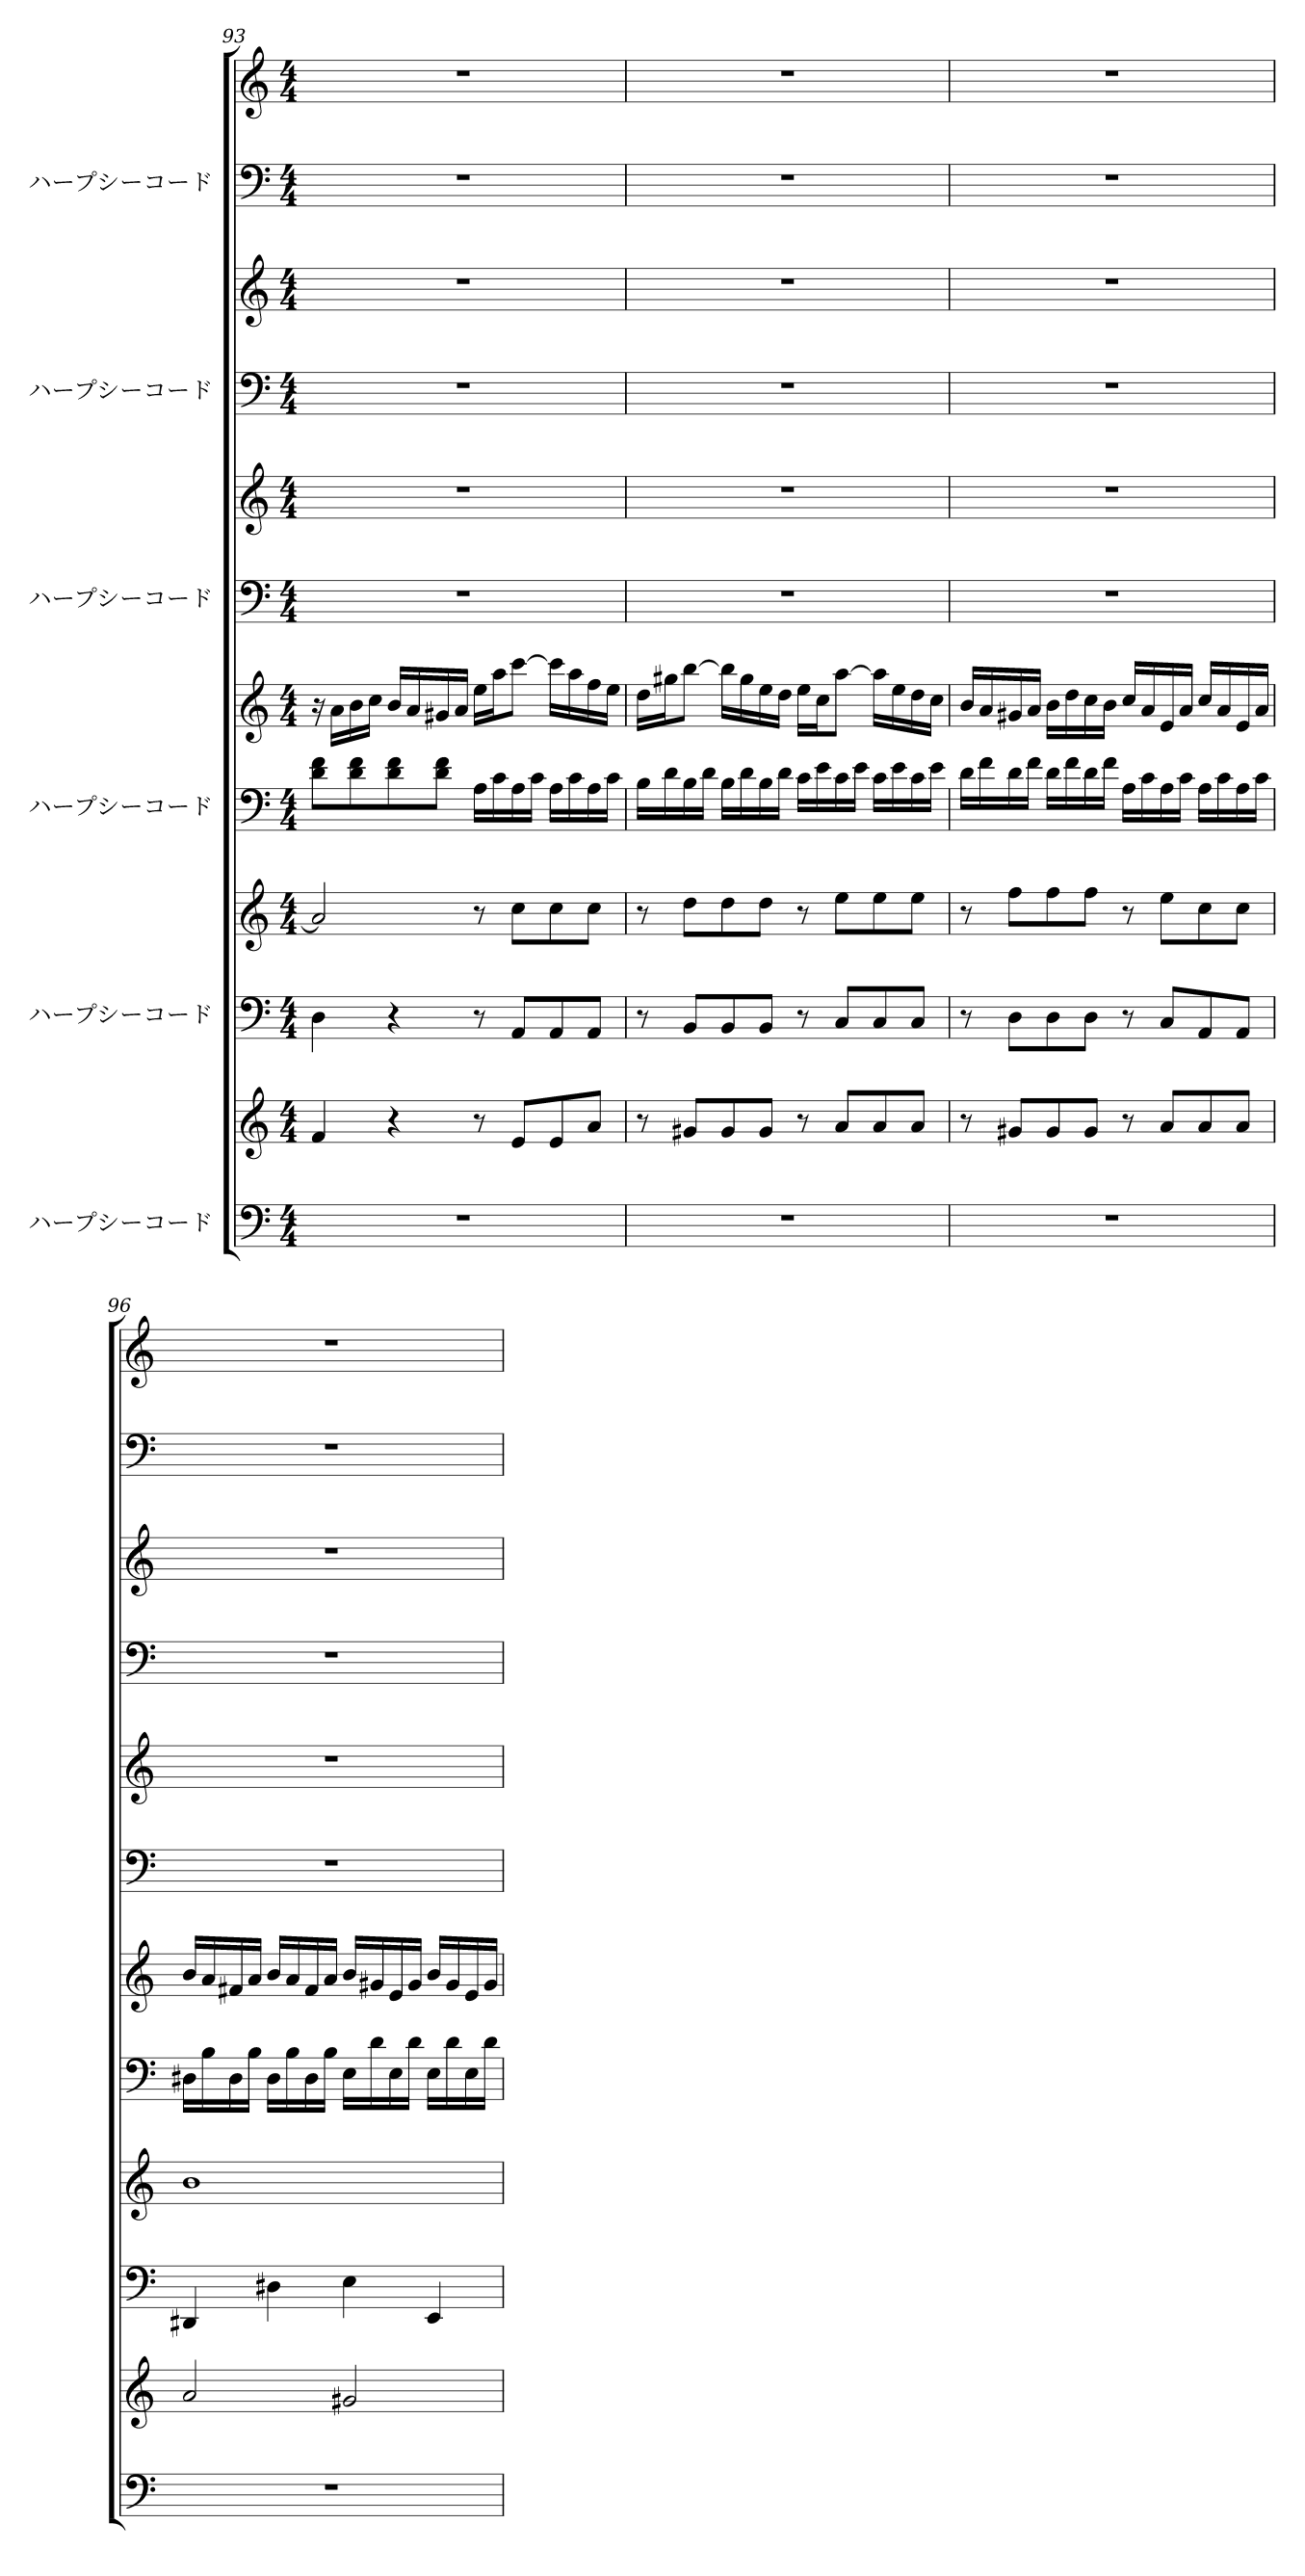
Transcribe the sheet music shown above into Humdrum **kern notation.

**kern	**kern	**kern	**kern	**kern	**kern	**kern	**kern	**kern	**kern	**kern	**kern
*part6	*part6	*part5	*part5	*part4	*part4	*part3	*part3	*part2	*part2	*part1	*part1
*staff12	*staff11	*staff10	*staff9	*staff8	*staff7	*staff6	*staff5	*staff4	*staff3	*staff2	*staff1
*I"ハープシーコード	*	*I"ハープシーコード	*	*I"ハープシーコード	*	*I"ハープシーコード	*	*I"ハープシーコード	*	*I"ハープシーコード	*
!!LO:PB:g=z
*clefF4	*clefG2	*clefF4	*clefG2	*clefF4	*clefG2	*clefF4	*clefG2	*clefF4	*clefG2	*clefF4	*clefG2
*k[]	*k[]	*k[]	*k[]	*k[]	*k[]	*k[]	*k[]	*k[]	*k[]	*k[]	*k[]
*M4/4	*M4/4	*M4/4	*M4/4	*M4/4	*M4/4	*M4/4	*M4/4	*M4/4	*M4/4	*M4/4	*M4/4
=93	=93	=93	=93	=93	=93	=93	=93	=93	=93	=93	=93
1r	4f/	4D\	2a/]	8d\ 8f\L	16r	1r	1r	1r	1r	1r	1r
.	.	.	.	.	16a\LL	.	.	.	.	.	.
.	.	.	.	8d\ 8f\	16b\	.	.	.	.	.	.
.	.	.	.	.	16cc\JJ	.	.	.	.	.	.
.	4r	4r	.	8d\ 8f\	16b/LL	.	.	.	.	.	.
.	.	.	.	.	16a/	.	.	.	.	.	.
.	.	.	.	8d\ 8f\J	16g#X/	.	.	.	.	.	.
.	.	.	.	.	16a/JJ	.	.	.	.	.	.
.	8r	8r	8r	16A\LL	16ee\LL	.	.	.	.	.	.
.	.	.	.	16c\	16aa\J	.	.	.	.	.	.
.	8e/L	8AA/L	8cc\L	16A\	[8ccc\J	.	.	.	.	.	.
.	.	.	.	16c\JJ	.	.	.	.	.	.	.
.	8e/	8AA/	8cc\	16A\LL	16ccc\LL]	.	.	.	.	.	.
.	.	.	.	16c\	16aa\	.	.	.	.	.	.
.	8a/J	8AA/J	8cc\J	16A\	16ff\	.	.	.	.	.	.
.	.	.	.	16c\JJ	16ee\JJ	.	.	.	.	.	.
=94	=94	=94	=94	=94	=94	=94	=94	=94	=94	=94	=94
1r	8r	8r	8r	16B\LL	16dd\LL	1r	1r	1r	1r	1r	1r
.	.	.	.	16d\	16gg#X\J	.	.	.	.	.	.
.	8g#X/L	8BB/L	8dd\L	16B\	[8bb\J	.	.	.	.	.	.
.	.	.	.	16d\JJ	.	.	.	.	.	.	.
.	8g#/	8BB/	8dd\	16B\LL	16bb\LL]	.	.	.	.	.	.
.	.	.	.	16d\	16gg#\	.	.	.	.	.	.
.	8g#/J	8BB/J	8dd\J	16B\	16ee\	.	.	.	.	.	.
.	.	.	.	16d\JJ	16dd\JJ	.	.	.	.	.	.
.	8r	8r	8r	16c\LL	16ee\LL	.	.	.	.	.	.
.	.	.	.	16e\	16cc\J	.	.	.	.	.	.
.	8a/L	8C/L	8ee\L	16c\	[8aa\J	.	.	.	.	.	.
.	.	.	.	16e\JJ	.	.	.	.	.	.	.
.	8a/	8C/	8ee\	16c\LL	16aa\LL]	.	.	.	.	.	.
.	.	.	.	16e\	16ee\	.	.	.	.	.	.
.	8a/J	8C/J	8ee\J	16c\	16dd\	.	.	.	.	.	.
.	.	.	.	16e\JJ	16cc\JJ	.	.	.	.	.	.
!!LO:PB:g=z
=95	=95	=95	=95	=95	=95	=95	=95	=95	=95	=95	=95
1r	8r	8r	8r	16d\LL	16b/LL	1r	1r	1r	1r	1r	1r
.	.	.	.	16f\	16a/	.	.	.	.	.	.
.	8g#X/L	8D\L	8ff\L	16d\	16g#X/	.	.	.	.	.	.
.	.	.	.	16f\JJ	16a/JJ	.	.	.	.	.	.
.	8g#/	8D\	8ff\	16d\LL	16b\LL	.	.	.	.	.	.
.	.	.	.	16f\	16dd\	.	.	.	.	.	.
.	8g#/J	8D\J	8ff\J	16d\	16cc\	.	.	.	.	.	.
.	.	.	.	16f\JJ	16b\JJ	.	.	.	.	.	.
.	8r	8r	8r	16A\LL	16cc/LL	.	.	.	.	.	.
.	.	.	.	16c\	16a/	.	.	.	.	.	.
.	8a/L	8C/L	8ee\L	16A\	16e/	.	.	.	.	.	.
.	.	.	.	16c\JJ	16a/JJ	.	.	.	.	.	.
.	8a/	8AA/	8cc\	16A\LL	16cc/LL	.	.	.	.	.	.
.	.	.	.	16c\	16a/	.	.	.	.	.	.
.	8a/J	8AA/J	8cc\J	16A\	16e/	.	.	.	.	.	.
.	.	.	.	16c\JJ	16a/JJ	.	.	.	.	.	.
=96	=96	=96	=96	=96	=96	=96	=96	=96	=96	=96	=96
1r	2a/	4DD#X/	1b	16D#X\LL	16b/LL	1r	1r	1r	1r	1r	1r
.	.	.	.	16B\	16a/	.	.	.	.	.	.
.	.	.	.	16D#\	16f#X/	.	.	.	.	.	.
.	.	.	.	16B\JJ	16a/JJ	.	.	.	.	.	.
.	.	4D#X\	.	16D#\LL	16b/LL	.	.	.	.	.	.
.	.	.	.	16B\	16a/	.	.	.	.	.	.
.	.	.	.	16D#\	16f#/	.	.	.	.	.	.
.	.	.	.	16B\JJ	16a/JJ	.	.	.	.	.	.
.	2g#X/	4E\	.	16E\LL	16b/LL	.	.	.	.	.	.
.	.	.	.	16d\	16g#X/	.	.	.	.	.	.
.	.	.	.	16E\	16e/	.	.	.	.	.	.
.	.	.	.	16d\JJ	16g#/JJ	.	.	.	.	.	.
.	.	4EE/	.	16E\LL	16b/LL	.	.	.	.	.	.
.	.	.	.	16d\	16g#/	.	.	.	.	.	.
.	.	.	.	16E\	16e/	.	.	.	.	.	.
.	.	.	.	16d\JJ	16g#/JJ	.	.	.	.	.	.
=	=	=	=	=	=	=	=	=	=	=	=
*-	*-	*-	*-	*-	*-	*-	*-	*-	*-	*-	*-
